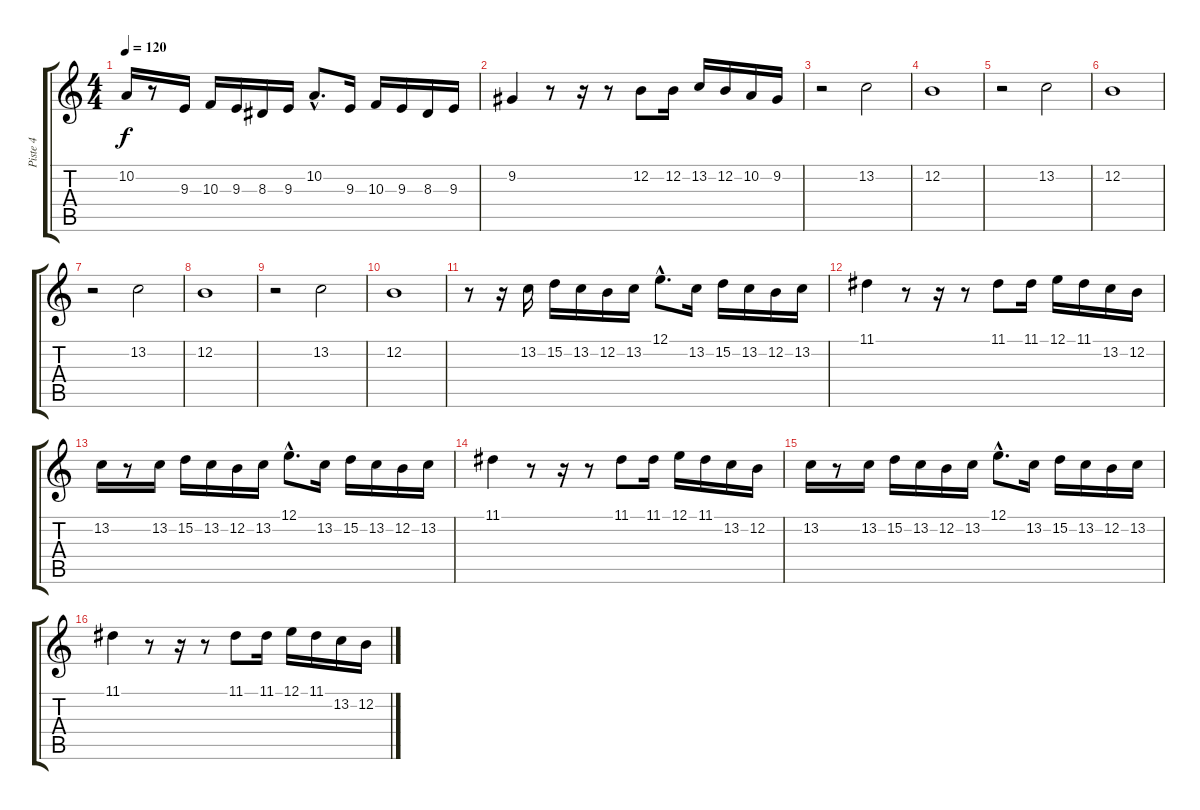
\track ("Piste 4" "Piste 4") {instrument trumpet}
\staff {score tabs}
\tuning (E4 B3 G3 D3 A2 E2) {hide}
\ts (4 4)
\tempo 120
\clef g2
\ks c
10.2.16{dy f} r.8 9.3.16 10.3.16 9.3.16 8.3.16 9.3.16 10.2{hac}.8{d} 9.3.16 10.3.16 9.3.16 8.3.16 9.3.16 |
9.2.4 r.8 r.16 r.8 12.2.8 12.2.16 13.2.16 12.2.16 10.2.16 9.2.16 |
r.2 13.2.2 |
12.2.1 |
r.2 13.2.2 |
12.2.1 |
r.2 13.2.2 |
12.2.1 |
r.2 13.2.2 |
12.2.1 |
r.8 r.16 13.2.16 15.2.16 13.2.16 12.2.16 13.2.16 12.1{hac}.8{d} 13.2.16 15.2.16 13.2.16 12.2.16 13.2.16 |
11.1.4 r.8 r.16 r.8 11.1.8 11.1.16 12.1.16 11.1.16 13.2.16 12.2.16 |
13.2.16 r.8 13.2.16 15.2.16 13.2.16 12.2.16 13.2.16 12.1{hac}.8{d} 13.2.16 15.2.16 13.2.16 12.2.16 13.2.16 |
11.1.4 r.8 r.16 r.8 11.1.8 11.1.16 12.1.16 11.1.16 13.2.16 12.2.16 |
13.2.16 r.8 13.2.16 15.2.16 13.2.16 12.2.16 13.2.16 12.1{hac}.8{d} 13.2.16 15.2.16 13.2.16 12.2.16 13.2.16 |
11.1.4 r.8 r.16 r.8 11.1.8 11.1.16 12.1.16 11.1.16 13.2.16 12.2.16
